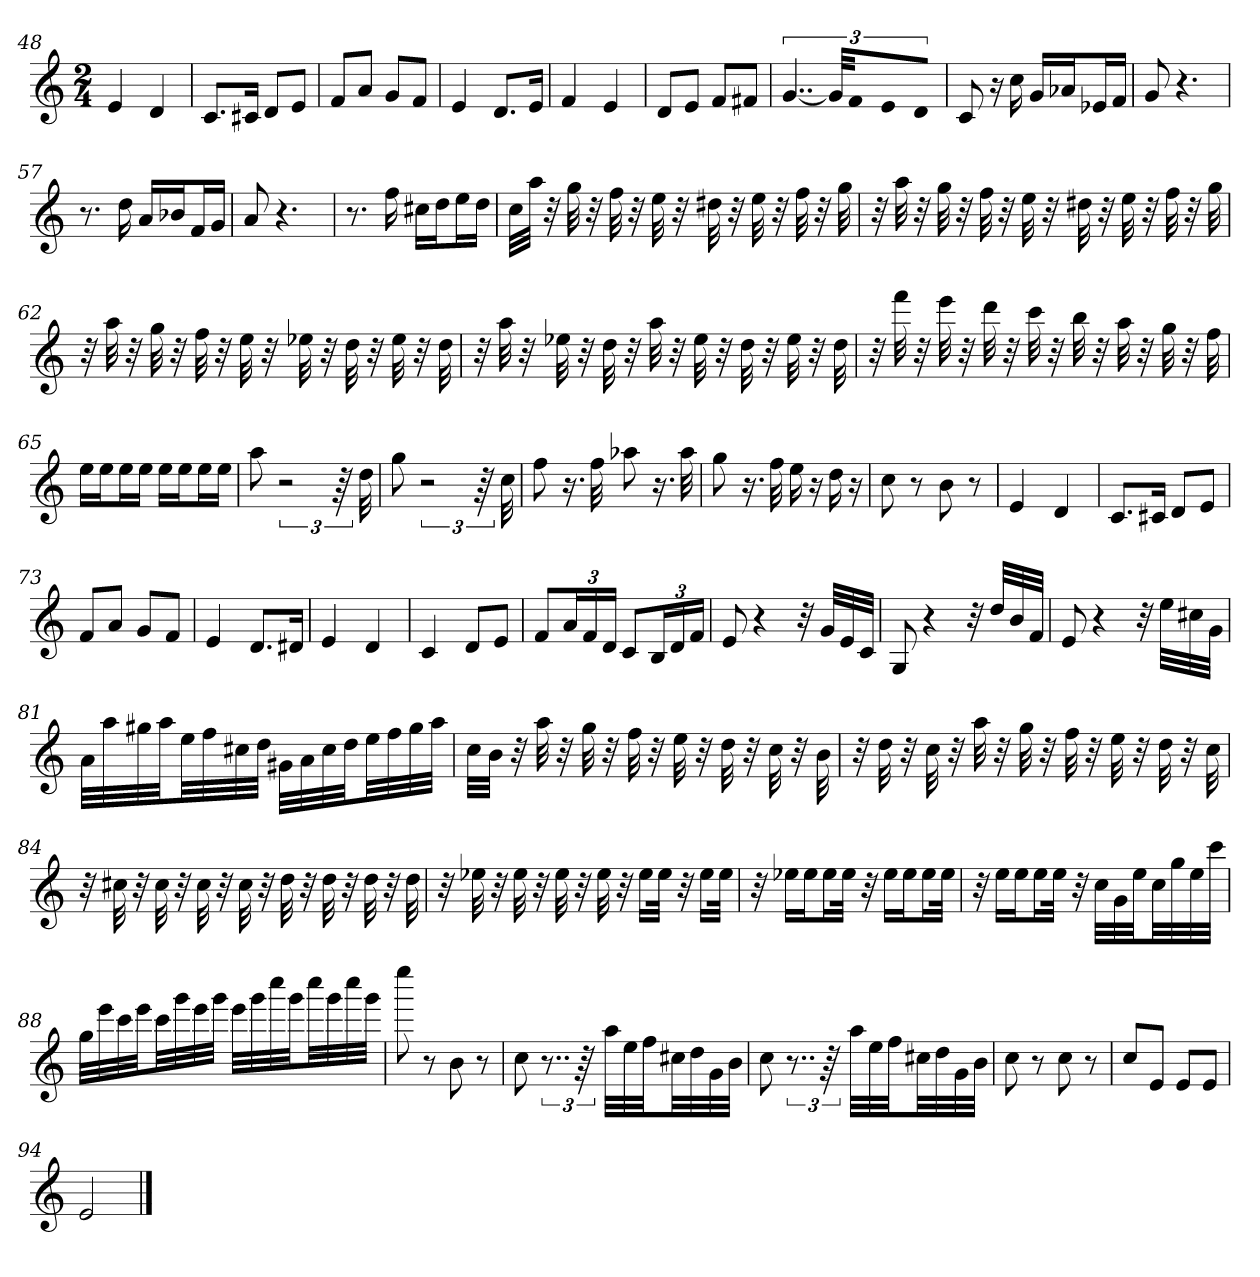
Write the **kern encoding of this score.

**kern
*part1
*staff1
*k[]
*C:
*M2/4
=48
4e
4d
=49
8.cL
16c#XJk
8dL
8eJ
=50
8fL
8aJ
8gL
8fJ
=51
4e
8.dL
16eJk
=52
4f
4e
=53
8dL
8eJ
8fL
8f#XJ
=54
[6..g
48gKLL]
16fJ
16eL
16dJJ
=55
8c
16r
16cc
16gLL
16a-XJ
16e-XL
16fJJ
=56
8g
4.r
=57
8.r
16dd
16aLL
16b-XJ
16fL
16gJJ
=58
8a
4.r
=59
8.r
16ff
16cc#XLL
16ddJ
16eeL
16ddJJ
=60
32ccLLL
32aaJJJ
32r
32gg
32r
32ff
32r
32ee
32r
32dd#X
32r
32ee
32r
32ff
32r
32gg
=61
32r
32aa
32r
32gg
32r
32ff
32r
32ee
32r
32dd#X
32r
32ee
32r
32ff
32r
32gg
=62
32r
32aa
32r
32gg
32r
32ff
32r
32ee
32r
32ee-X
32r
32dd
32r
32ee-
32r
32dd
=63
32r
32aa
32r
32ee-X
32r
32dd
32r
32aa
32r
32ee-
32r
32dd
32r
32ee-
32r
32dd
=64
32r
32fff
32r
32eee
32r
32ddd
32r
32ccc
32r
32bb
32r
32aa
32r
32gg
32r
32ff
=65
16eeLL
16eeJ
16eeL
16eeJJ
16eeLL
16eeJ
16eeL
16eeJJ
=66
8aa
3r
96r
32dd
=67
8gg
3r
96r
32cc
=68
8ff
16.r
32ff
8aa-X
16.r
32aa-
=69
8gg
16.r
32ff
16ee
16r
16dd
16r
=70
8cc
8r
8b
8r
=71
4e
4d
=72
8.cL
16c#XJk
8dL
8eJ
=73
8fL
8aJ
8gL
8fJ
=74
4e
8.dL
16d#XJk
=75
4e
4d
=76
4c
8dL
8eJ
=77
8fL
24aL
24f
24dJJ
8cL
24BL
24d
24fJJ
=78
8e
4r
32r
32gLLL
32e
32cJJJ
=79
8G
4r
32r
32ddLLL
32b
32fJJJ
=80
8e
4r
32r
32eeLLL
32cc#X
32gJJJ
=81
32aLLL
32aa
32gg#X
32aaJJ
32eeLL
32ff
32cc#X
32ddJJJ
32g#XLLL
32a
32cc#
32ddJJ
32eeLL
32ff
32gg#
32aaJJJ
=82
32ccLLL
32bJJJ
32r
32aa
32r
32gg
32r
32ff
32r
32ee
32r
32dd
32r
32cc
32r
32b
=83
32r
32dd
32r
32cc
32r
32aa
32r
32gg
32r
32ff
32r
32ee
32r
32dd
32r
32cc
=84
32r
32cc#X
32r
32cc#
32r
32cc#
32r
32cc#
32r
32dd
32r
32dd
32r
32dd
32r
32dd
=85
32r
32ee-X
32r
32ee-
32r
32ee-
32r
32ee-
32r
16ee-LL
32ee-JJk
32r
16ee-LL
32ee-JJk
=86
32r
16ee-XLL
16ee-J
16ee-L
32ee-JJk
32r
16ee-LL
16ee-J
16ee-L
32ee-JJk
=87
32r
16eeLL
16eeJ
16eeL
32eeJJk
32r
32ccLLL
32g
32eeJJ
32ccLL
32gg
32ee
32cccJJJ
=88
32ggLLL
32eee
32ccc
32eeeJJ
32cccLL
32ggg
32eee
32gggJJJ
32eeeLLL
32ggg
32cccc
32gggJJ
32ccccLL
32ggg
32cccc
32gggJJJ
=89
8eeee
8r
8b
8r
=90
8cc
12..r
96r
32aaLLL
32ee
32ffJJ
32cc#XLL
32dd
32g
32bJJJ
=91
8cc
12..r
96r
32aaLLL
32ee
32ffJJ
32cc#XLL
32dd
32g
32bJJJ
=92
8cc
8r
8cc
8r
=93
8ccL
8eJ
8eL
8eJ
=94
2e
==
*-
